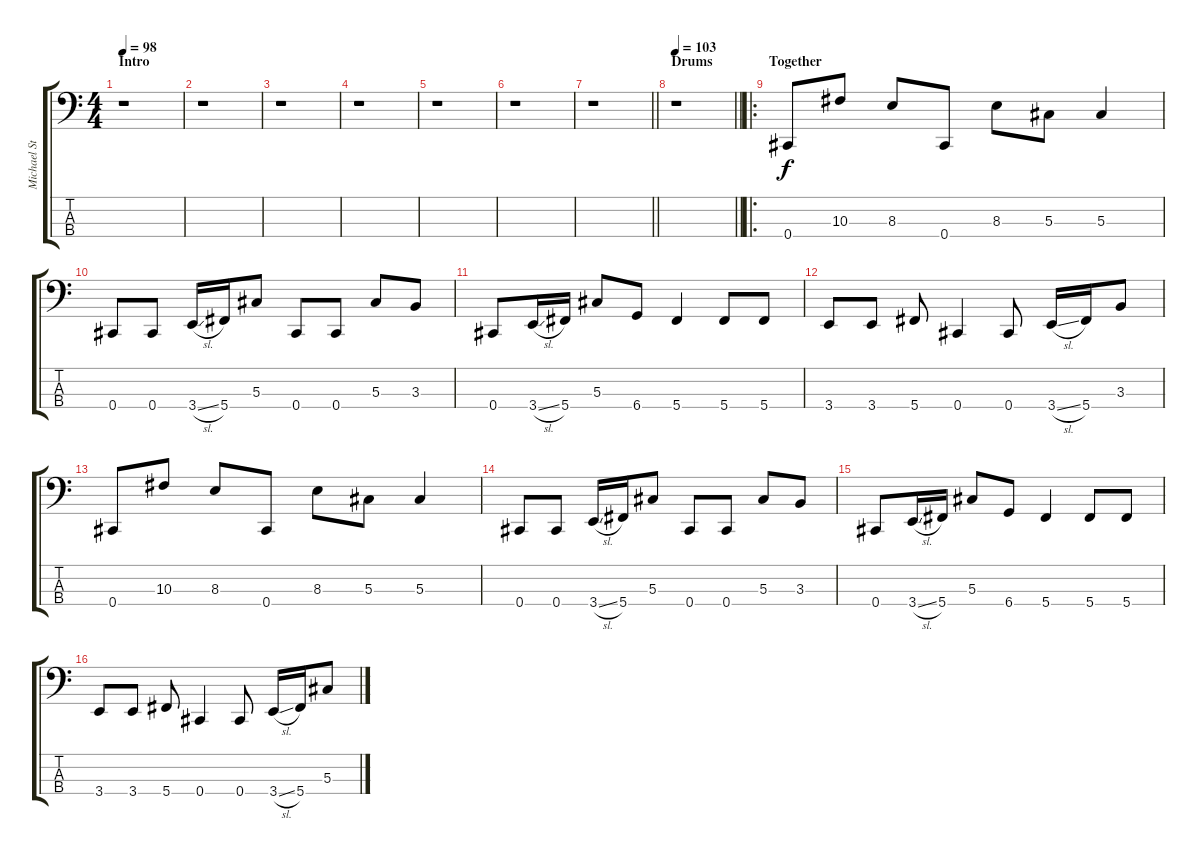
\track ("Michael Starr" "Michael St") {instrument electricbasspick}
\staff {score tabs}
\tuning (Gb2 Db2 Ab1 Db1) {hide}
\ts (4 4)
\section ("" "Intro")
\tempo 98
\clef f4
\ks c
r.1{dy f instrument electricbasspick} |
r.1 |
r.1 |
r.1 |
r.1 |
r.1 |
\barLineRight lightlight
r.1 |
\section ("" "Drums")
\tempo 103
\barLineRight lightlight
r.1 |
\ro
\section ("" "Together")
0.4.8 10.3.8 8.3.8 0.4.8 8.3.8 5.3.8 5.3.4 |
0.4.8 0.4.8 3.4{sl}.16 5.4.16 5.3.8 0.4.8 0.4.8 5.3.8 3.3.8 |
0.4.8 3.4{sl}.16 5.4.16 5.3.8 6.4.8 5.4.4 5.4.8 5.4.8 |
3.4.8 3.4.8 5.4.8 0.4.4 0.4.8 3.4{sl}.16 5.4.16 3.3.8 |
0.4.8 10.3.8 8.3.8 0.4.8 8.3.8 5.3.8 5.3.4 |
0.4.8 0.4.8 3.4{sl}.16 5.4.16 5.3.8 0.4.8 0.4.8 5.3.8 3.3.8 |
0.4.8 3.4{sl}.16 5.4.16 5.3.8 6.4.8 5.4.4 5.4.8 5.4.8 |
3.4.8 3.4.8 5.4.8 0.4.4 0.4.8 3.4{sl}.16 5.4.16 5.3.8
